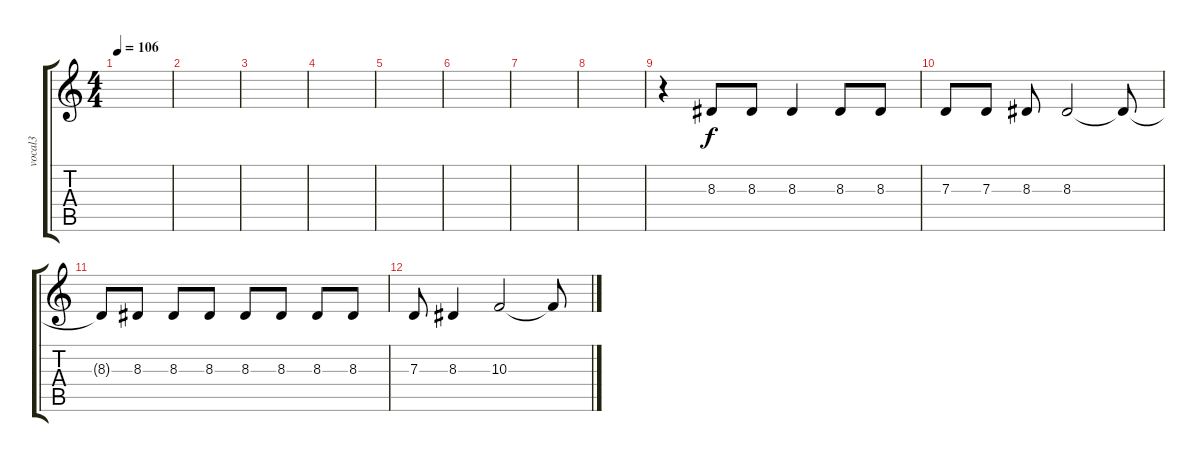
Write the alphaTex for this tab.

\track ("vocal3" "vocal3") {instrument harmonica}
\staff {score tabs}
\tuning (E4 B3 G3 D3 A2 E2) {hide}
\ts (4 4)
\tempo 106
\clef g2
\ks c
|
|
|
|
|
|
|
|
r.4 8.3.8 8.3.8 8.3.4 8.3.8 8.3.8 |
7.3.8 7.3.8 8.3.8 8.3.2 8.3{t}.8 |
8.3{t}.8 8.3.8 8.3.8 8.3.8 8.3.8 8.3.8 8.3.8 8.3.8 |
7.3.8 8.3.4 10.3.2 10.3{t}.8
